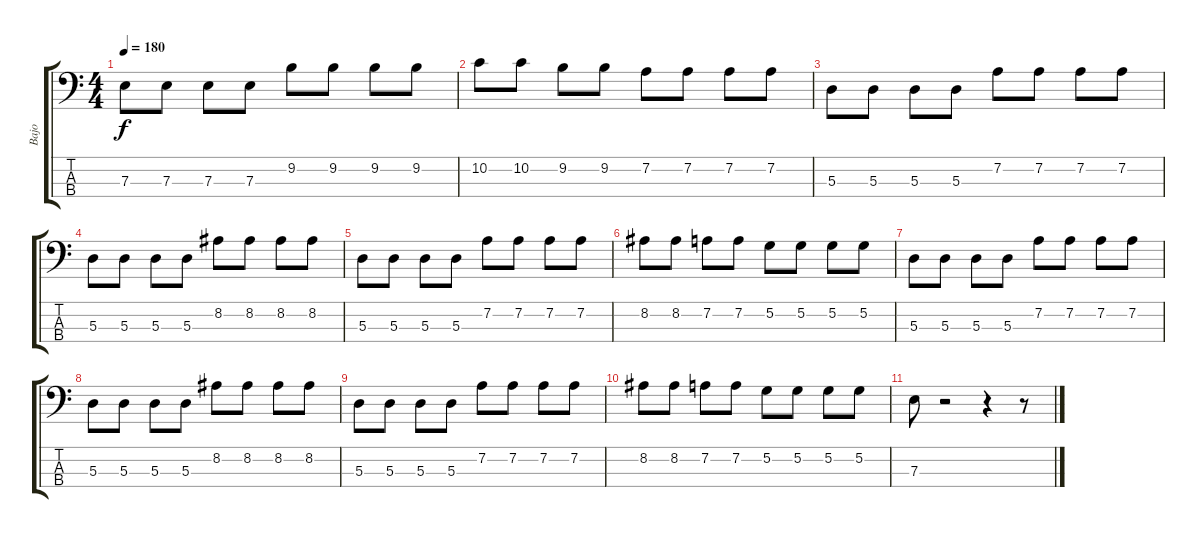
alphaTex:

\track ("Bajo" "Bajo") {instrument electricbasspick}
\staff {score tabs}
\tuning (G2 D2 A1 E1) {hide}
\ts (4 4)
\tempo 180
\clef f4
\ks c
7.3.8{dy f} 7.3.8 7.3.8 7.3.8 9.2.8 9.2.8 9.2.8 9.2.8 |
10.2.8 10.2.8 9.2.8 9.2.8 7.2.8 7.2.8 7.2.8 7.2.8 |
5.3.8 5.3.8 5.3.8 5.3.8 7.2.8 7.2.8 7.2.8 7.2.8 |
5.3.8 5.3.8 5.3.8 5.3.8 8.2.8 8.2.8 8.2.8 8.2.8 |
5.3.8 5.3.8 5.3.8 5.3.8 7.2.8 7.2.8 7.2.8 7.2.8 |
8.2.8 8.2.8 7.2.8 7.2.8 5.2.8 5.2.8 5.2.8 5.2.8 |
5.3.8 5.3.8 5.3.8 5.3.8 7.2.8 7.2.8 7.2.8 7.2.8 |
5.3.8 5.3.8 5.3.8 5.3.8 8.2.8 8.2.8 8.2.8 8.2.8 |
5.3.8 5.3.8 5.3.8 5.3.8 7.2.8 7.2.8 7.2.8 7.2.8 |
8.2.8 8.2.8 7.2.8 7.2.8 5.2.8 5.2.8 5.2.8 5.2.8 |
7.3.8 r.2 r.4 r.8
